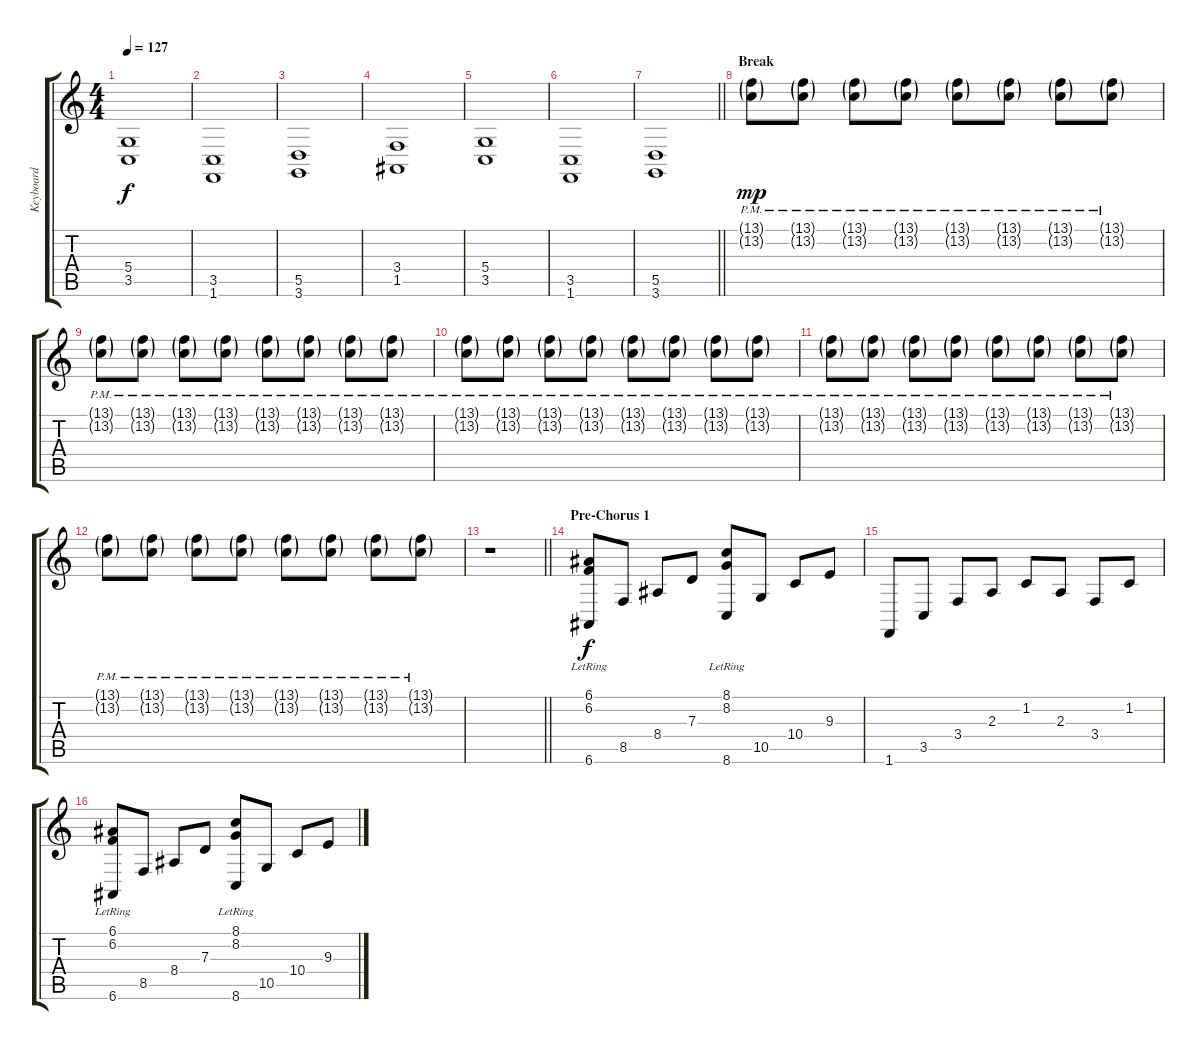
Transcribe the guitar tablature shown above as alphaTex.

\track ("Keyboard" "Keyboard") {instrument electricgrandpiano}
\staff {score tabs}
\tuning (E4 B3 G3 D3 A2 E2) {hide}
\ts (4 4)
\tempo 127
\clef g2
\ks c
(5.4 3.5).1{dy f} |
(3.5 1.6).1 |
(5.5 3.6).1 |
(3.4 1.5).1 |
(5.4 3.5).1 |
(3.5 1.6).1 |
\barLineRight lightlight
(5.5 3.6).1 |
\section ("" "Break")
(13.1{g pm} 13.2{g pm}).8{dy mp instrument electricgrandpiano} (13.1{g pm} 13.2{g pm}).8 (13.1{g pm} 13.2{g pm}).8 (13.1{g pm} 13.2{g pm}).8 (13.1{g pm} 13.2{g pm}).8 (13.1{g pm} 13.2{g pm}).8 (13.1{g pm} 13.2{g pm}).8 (13.1{g pm} 13.2{g pm}).8 |
(13.1{g pm} 13.2{g pm}).8 (13.1{g pm} 13.2{g pm}).8 (13.1{g pm} 13.2{g pm}).8 (13.1{g pm} 13.2{g pm}).8 (13.1{g pm} 13.2{g pm}).8 (13.1{g pm} 13.2{g pm}).8 (13.1{g pm} 13.2{g pm}).8 (13.1{g pm} 13.2{g pm}).8 |
(13.1{g pm} 13.2{g pm}).8 (13.1{g pm} 13.2{g pm}).8 (13.1{g pm} 13.2{g pm}).8 (13.1{g pm} 13.2{g pm}).8 (13.1{g pm} 13.2{g pm}).8 (13.1{g pm} 13.2{g pm}).8 (13.1{g pm} 13.2{g pm}).8 (13.1{g pm} 13.2{g pm}).8 |
(13.1{g pm} 13.2{g pm}).8 (13.1{g pm} 13.2{g pm}).8 (13.1{g pm} 13.2{g pm}).8 (13.1{g pm} 13.2{g pm}).8 (13.1{g pm} 13.2{g pm}).8 (13.1{g pm} 13.2{g pm}).8 (13.1{g pm} 13.2{g pm}).8 (13.1{g pm} 13.2{g pm}).8 |
(13.1{g pm} 13.2{g pm}).8 (13.1{g pm} 13.2{g pm}).8 (13.1{g pm} 13.2{g pm}).8 (13.1{g pm} 13.2{g pm}).8 (13.1{g pm} 13.2{g pm}).8 (13.1{g pm} 13.2{g pm}).8 (13.1{g pm} 13.2{g pm}).8 (13.1{g pm} 13.2{g pm}).8 |
\barLineRight lightlight
r.1 |
\section ("" "Pre-Chorus 1")
(6.1{lr} 6.2{lr} 6.6).8{dy f volume 6} 8.5.8 8.4.8 7.3.8 (8.1{lr} 8.2{lr} 8.6).8 10.5.8 10.4.8 9.3.8 |
1.6.8 3.5.8 3.4.8 2.3.8 1.2.8 2.3.8 3.4.8 1.2.8 |
(6.1{lr} 6.2{lr} 6.6).8 8.5.8 8.4.8 7.3.8 (8.1{lr} 8.2{lr} 8.6).8 10.5.8 10.4.8 9.3.8
